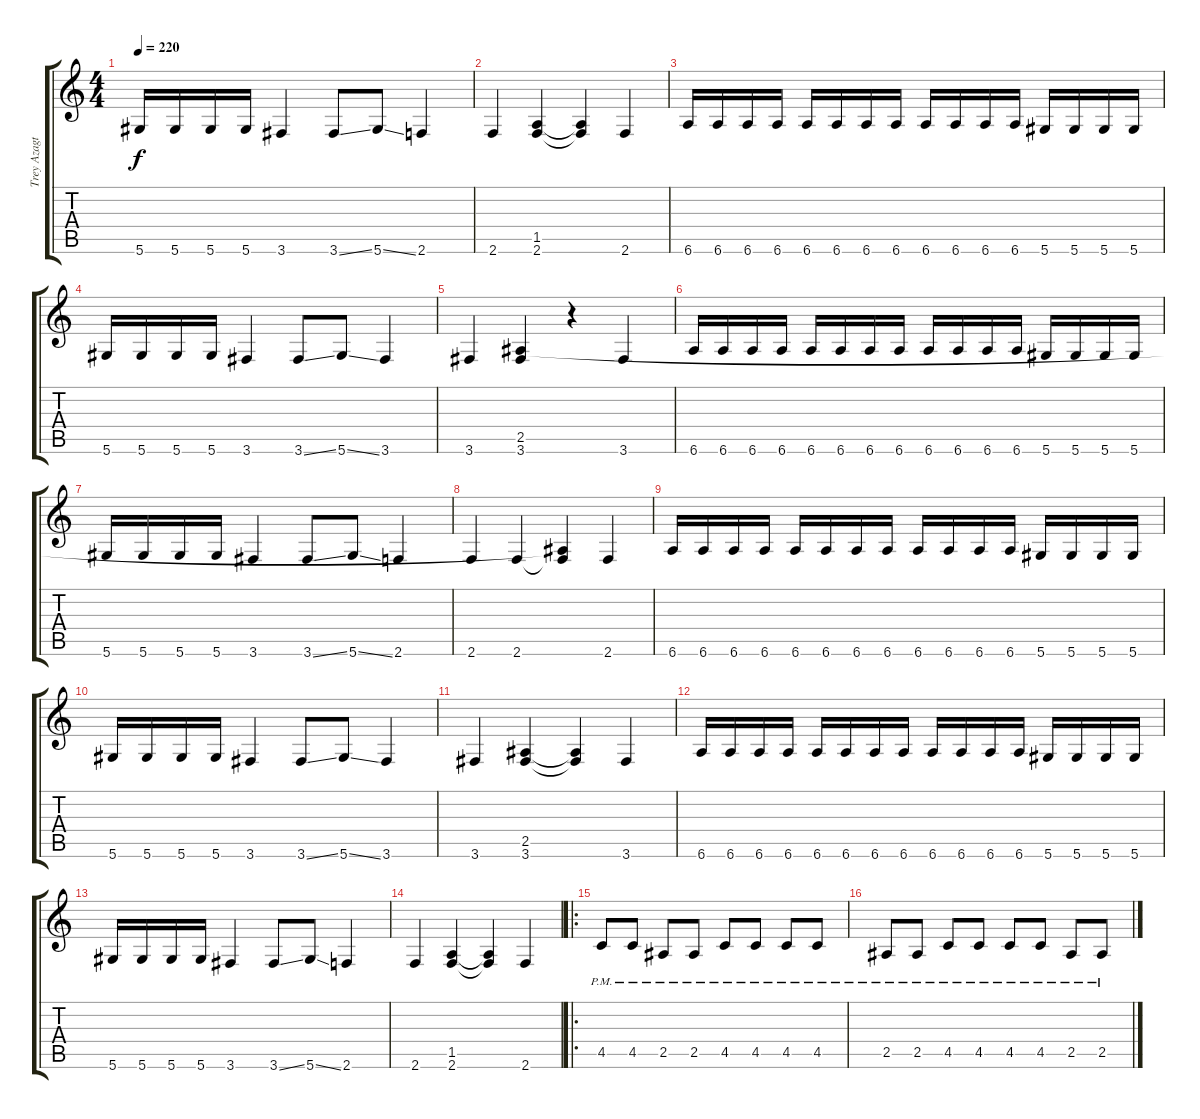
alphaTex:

\track ("Trey Azagthoth" "Trey Azagt") {instrument distortionguitar}
\staff {score tabs}
\tuning (Eb4 Bb3 Gb3 Db3 Ab2 Eb2) {hide}
\ts (4 4)
\tempo 220
\clef g2
\ks c
5.6.16{dy f} 5.6.16 5.6.16 5.6.16 3.6.4 3.6{ss}.8 5.6{ss}.8 2.6.4 |
2.6.4 (1.5 2.6).4 (1.5{t} 2.6{t}).4 2.6.4 |
6.6.16 6.6.16 6.6.16 6.6.16 6.6.16 6.6.16 6.6.16 6.6.16 6.6.16 6.6.16 6.6.16 6.6.16 5.6.16 5.6.16 5.6.16 5.6.16 |
5.6.16 5.6.16 5.6.16 5.6.16 3.6.4 3.6{ss}.8 5.6{ss}.8 3.6.4 |
3.6.4 (2.5 3.6).4 r.4 3.6.4 |
6.6.16 6.6.16 6.6.16 6.6.16 6.6.16 6.6.16 6.6.16 6.6.16 6.6.16 6.6.16 6.6.16 6.6.16 5.6.16 5.6.16 5.6.16 5.6.16 |
5.6.16 5.6.16 5.6.16 5.6.16 3.6.4 3.6{ss}.8 5.6{ss}.8 2.6.4 |
2.6.4 2.6.4 (2.5{t} 2.6{t}).4 2.6.4 |
6.6.16 6.6.16 6.6.16 6.6.16 6.6.16 6.6.16 6.6.16 6.6.16 6.6.16 6.6.16 6.6.16 6.6.16 5.6.16 5.6.16 5.6.16 5.6.16 |
5.6.16 5.6.16 5.6.16 5.6.16 3.6.4 3.6{ss}.8 5.6{ss}.8 3.6.4 |
3.6.4 (2.5 3.6).4 (2.5{t} 3.6{t}).4 3.6.4 |
6.6.16 6.6.16 6.6.16 6.6.16 6.6.16 6.6.16 6.6.16 6.6.16 6.6.16 6.6.16 6.6.16 6.6.16 5.6.16 5.6.16 5.6.16 5.6.16 |
5.6.16 5.6.16 5.6.16 5.6.16 3.6.4 3.6{ss}.8 5.6{ss}.8 2.6.4 |
2.6.4 (1.5 2.6).4 (1.5{t} 2.6{t}).4 2.6.4 |
\ro
4.5{pm}.8 4.5{pm}.8 2.5{pm}.8 2.5{pm}.8 4.5{pm}.8 4.5{pm}.8 4.5{pm}.8 4.5{pm}.8 |
2.5{pm}.8 2.5{pm}.8 4.5{pm}.8 4.5{pm}.8 4.5{pm}.8 4.5{pm}.8 2.5{pm}.8 2.5{pm}.8
